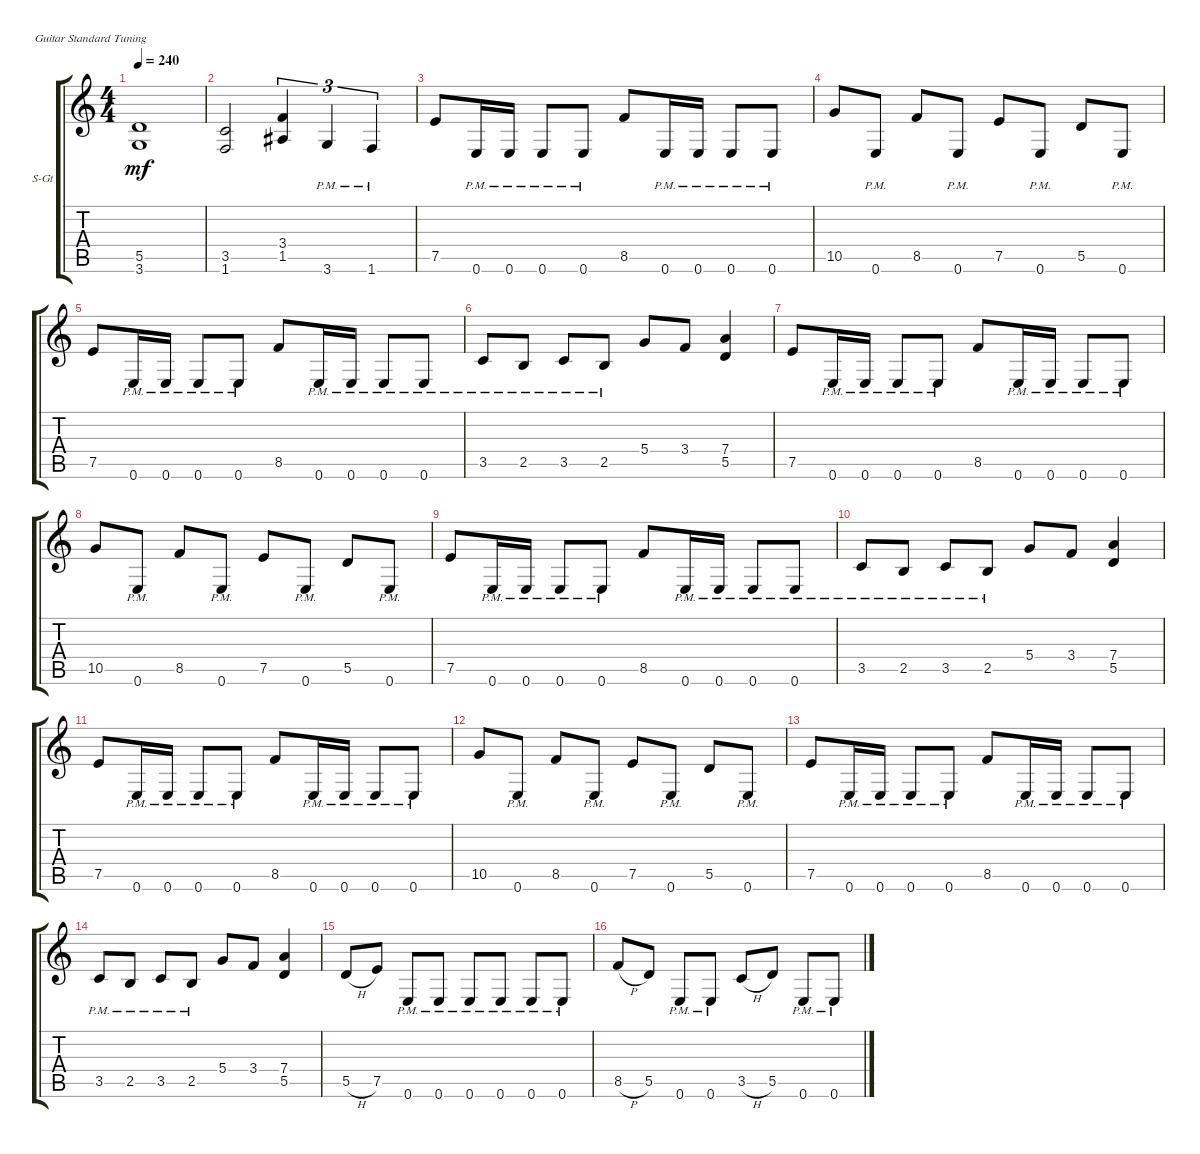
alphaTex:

\defaultSystemsLayout 4
\bracketExtendMode groupsimilarinstruments
\firstSystemTrackNameOrientation horizontal
\otherSystemsTrackNameOrientation horizontal
\track ("Steel Guitar" "S-Gt") {instrument acousticguitarsteel}
\staff {score tabs}
\tuning (E4 B3 G3 D3 A2 E2)
\ts (4 4)
\tempo 240
\clef g2
\ks c
(3.6 5.5).1{dy mf} |
(1.6 3.5).2 (1.5 3.4).4{tu (3 2)} 3.6{pm}.4{tu (3 2)} 1.6{pm}.4{tu (3 2)} |
7.5.8 0.6{pm}.16 0.6{pm}.16 0.6{pm}.8 0.6{pm}.8 8.5.8 0.6{pm}.16 0.6{pm}.16 0.6{pm}.8 0.6{pm}.8 |
10.5.8 0.6{pm}.8 8.5.8 0.6{pm}.8 7.5.8 0.6{pm}.8 5.5.8 0.6{pm}.8 |
7.5.8 0.6{pm}.16 0.6{pm}.16 0.6{pm}.8 0.6{pm}.8 8.5.8 0.6{pm}.16 0.6{pm}.16 0.6{pm}.8 0.6{pm}.8 |
3.5{pm}.8 2.5{pm}.8 3.5{pm}.8 2.5{pm}.8 5.4.8 3.4.8 (5.5 7.4).4 |
7.5.8 0.6{pm}.16 0.6{pm}.16 0.6{pm}.8 0.6{pm}.8 8.5.8 0.6{pm}.16 0.6{pm}.16 0.6{pm}.8 0.6{pm}.8 |
10.5.8 0.6{pm}.8 8.5.8 0.6{pm}.8 7.5.8 0.6{pm}.8 5.5.8 0.6{pm}.8 |
7.5.8 0.6{pm}.16 0.6{pm}.16 0.6{pm}.8 0.6{pm}.8 8.5.8 0.6{pm}.16 0.6{pm}.16 0.6{pm}.8 0.6{pm}.8 |
3.5{pm}.8 2.5{pm}.8 3.5{pm}.8 2.5{pm}.8 5.4.8 3.4.8 (5.5 7.4).4 |
7.5.8 0.6{pm}.16 0.6{pm}.16 0.6{pm}.8 0.6{pm}.8 8.5.8 0.6{pm}.16 0.6{pm}.16 0.6{pm}.8 0.6{pm}.8 |
10.5.8 0.6{pm}.8 8.5.8 0.6{pm}.8 7.5.8 0.6{pm}.8 5.5.8 0.6{pm}.8 |
7.5.8 0.6{pm}.16 0.6{pm}.16 0.6{pm}.8 0.6{pm}.8 8.5.8 0.6{pm}.16 0.6{pm}.16 0.6{pm}.8 0.6{pm}.8 |
3.5{pm}.8 2.5{pm}.8 3.5{pm}.8 2.5{pm}.8 5.4.8 3.4.8 (5.5 7.4).4 |
5.5{h}.8 7.5.8 0.6{pm}.8 0.6{pm}.8 0.6{pm}.8 0.6{pm}.8 0.6{pm}.8 0.6{pm}.8 |
8.5{h}.8 5.5.8 0.6{pm}.8 0.6{pm}.8 3.5{h}.8 5.5.8 0.6{pm}.8 0.6{pm}.8
